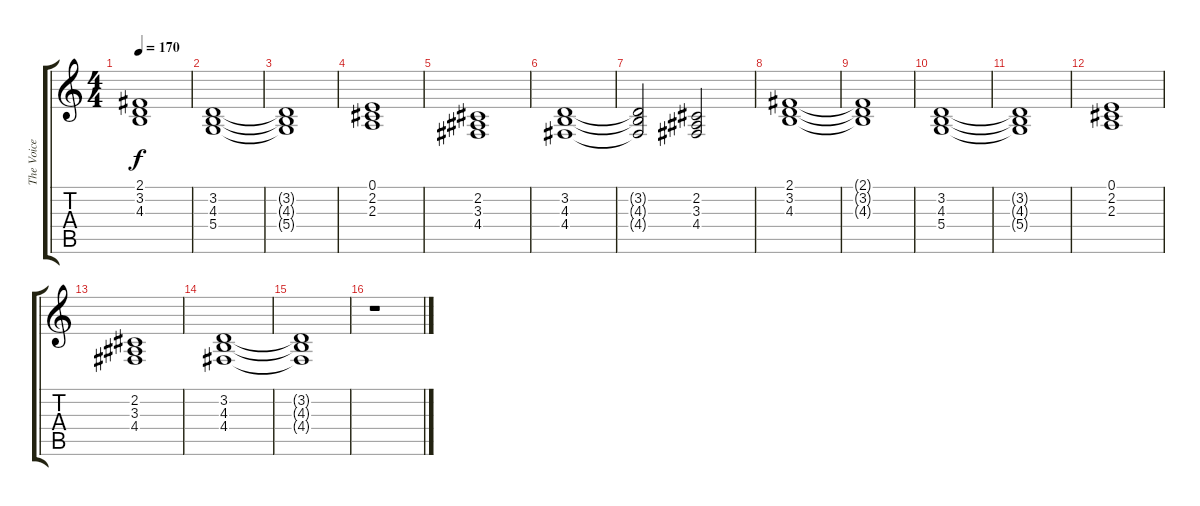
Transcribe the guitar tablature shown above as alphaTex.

\track ("The Voice of The Music" "The Voice ") {instrument stringensemble1}
\staff {score tabs}
\tuning (E4 B3 G3 D3 A2 E2) {hide}
\ts (4 4)
\tempo 170
\clef g2
\ks c
(2.1{t} 3.2{t} 4.3{t}).1{dy f} |
(3.2 4.3 5.4).1 |
(3.2{t} 4.3{t} 5.4{t}).1 |
(0.1 2.2 2.3).1 |
(2.2 3.3 4.4).1 |
(3.2 4.3 4.4).1 |
(3.2{t} 4.3{t} 4.4{t}).2 (2.2 3.3 4.4).2 |
(2.1 3.2 4.3).1 |
(2.1{t} 3.2{t} 4.3{t}).1 |
(3.2 4.3 5.4).1 |
(3.2{t} 4.3{t} 5.4{t}).1 |
(0.1 2.2 2.3).1 |
(2.2 3.3 4.4).1 |
(3.2 4.3 4.4).1 |
(3.2{t} 4.3{t} 4.4{t}).1 |
r.1
